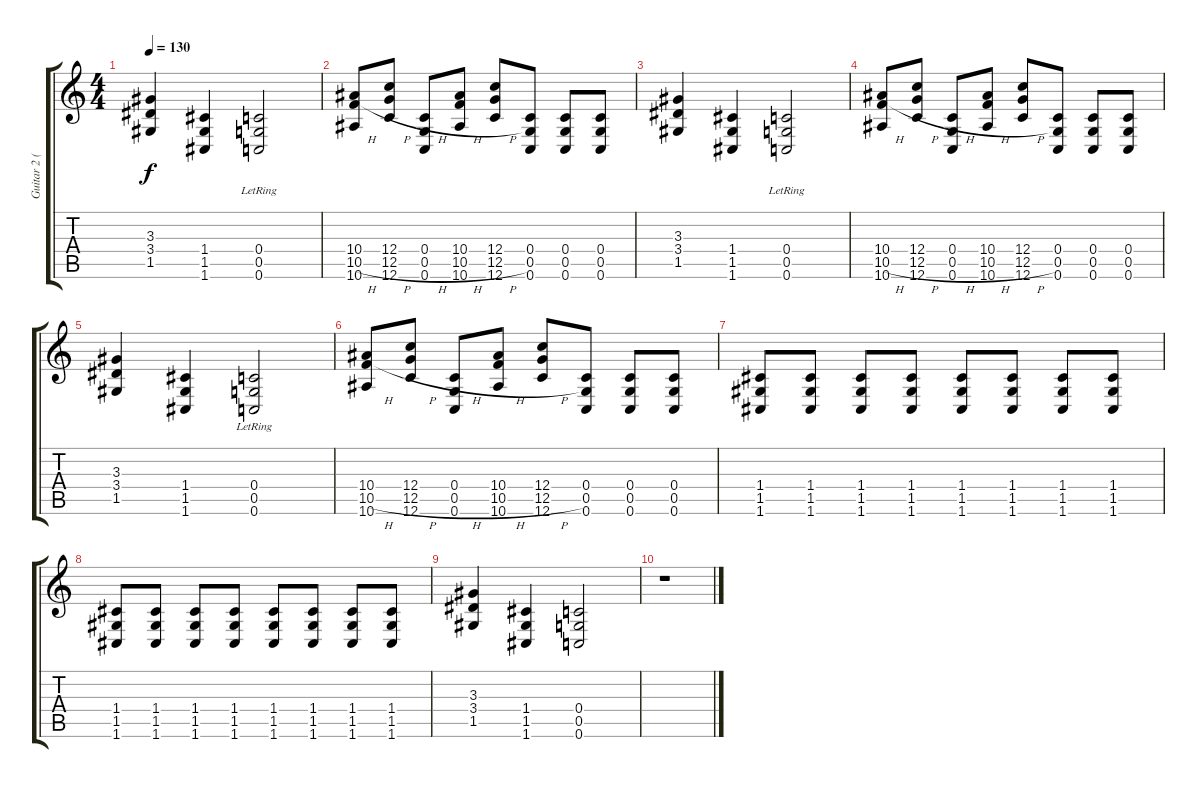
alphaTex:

\track ("Guitar 2 (Ahrue Luster)" "Guitar 2 (") {instrument distortionguitar}
\staff {score tabs}
\tuning (D4 A3 F3 C3 G2 C2) {hide}
\ts (4 4)
\tempo 130
\clef g2
\ks c
(3.3 3.4 1.5).4{dy f} (1.4 1.5 1.6).4 (0.4{lr} 0.5{lr} 0.6{lr}).2 |
(10.4 10.5{h} 10.6).8 (12.4 12.5{h} 12.6).8 (0.4 0.5{h} 0.6).8 (10.4 10.5{h} 10.6).8 (12.4 12.5{h} 12.6).8 (0.4 0.5 0.6).8 (0.4 0.5 0.6).8 (0.4 0.5 0.6).8 |
(3.3 3.4 1.5).4 (1.4 1.5 1.6).4 (0.4{lr} 0.5{lr} 0.6{lr}).2 |
(10.4 10.5{h} 10.6).8 (12.4 12.5{h} 12.6).8 (0.4 0.5{h} 0.6).8 (10.4 10.5{h} 10.6).8 (12.4 12.5{h} 12.6).8 (0.4 0.5 0.6).8 (0.4 0.5 0.6).8 (0.4 0.5 0.6).8 |
(3.3 3.4 1.5).4 (1.4 1.5 1.6).4 (0.4{lr} 0.5{lr} 0.6{lr}).2 |
(10.4 10.5{h} 10.6).8 (12.4 12.5{h} 12.6).8 (0.4 0.5{h} 0.6).8 (10.4 10.5{h} 10.6).8 (12.4 12.5{h} 12.6).8 (0.4 0.5 0.6).8 (0.4 0.5 0.6).8 (0.4 0.5 0.6).8 |
(1.4 1.5 1.6).8 (1.4 1.5 1.6).8 (1.4 1.5 1.6).8 (1.4 1.5 1.6).8 (1.4 1.5 1.6).8 (1.4 1.5 1.6).8 (1.4 1.5 1.6).8 (1.4 1.5 1.6).8 |
(1.4 1.5 1.6).8 (1.4 1.5 1.6).8 (1.4 1.5 1.6).8 (1.4 1.5 1.6).8 (1.4 1.5 1.6).8 (1.4 1.5 1.6).8 (1.4 1.5 1.6).8 (1.4 1.5 1.6).8 |
(3.3 3.4 1.5).4 (1.4 1.5 1.6).4 (0.4 0.5 0.6).2 |
r.1
